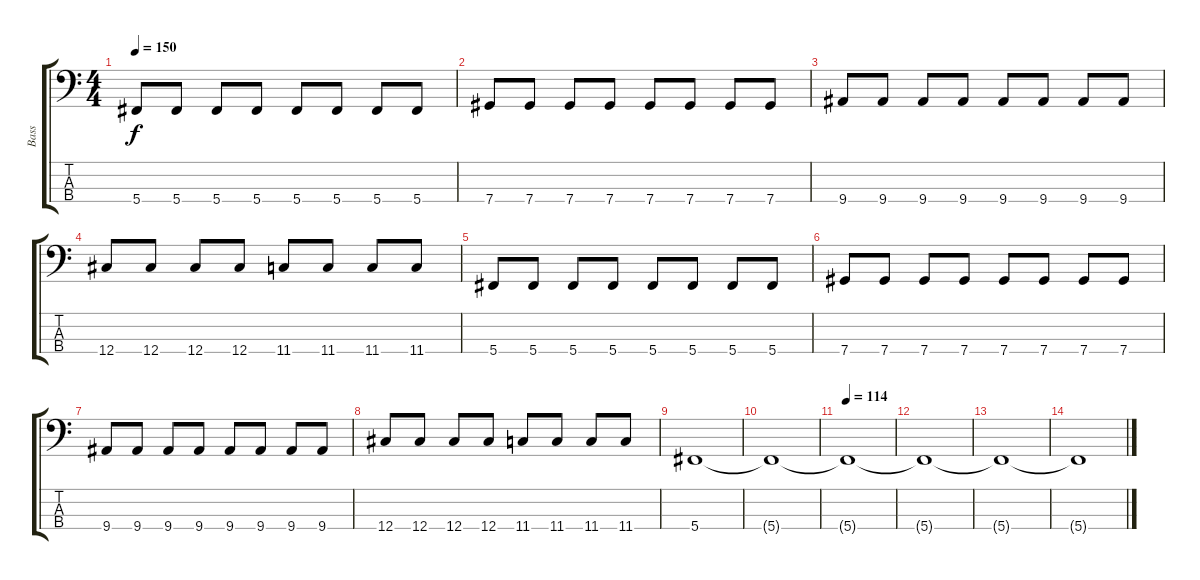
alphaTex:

\track ("Bass" "Bass") {instrument electricbassfinger}
\staff {score tabs}
\tuning (Gb2 Db2 Ab1 Db1) {hide}
\ts (4 4)
\tempo 150
\clef f4
\ks c
5.4.8{dy f} 5.4.8 5.4.8 5.4.8 5.4.8 5.4.8 5.4.8 5.4.8 |
7.4.8 7.4.8 7.4.8 7.4.8 7.4.8 7.4.8 7.4.8 7.4.8 |
9.4.8 9.4.8 9.4.8 9.4.8 9.4.8 9.4.8 9.4.8 9.4.8 |
12.4.8 12.4.8 12.4.8 12.4.8 11.4.8 11.4.8 11.4.8 11.4.8 |
5.4.8 5.4.8 5.4.8 5.4.8 5.4.8 5.4.8 5.4.8 5.4.8 |
7.4.8 7.4.8 7.4.8 7.4.8 7.4.8 7.4.8 7.4.8 7.4.8 |
9.4.8 9.4.8 9.4.8 9.4.8 9.4.8 9.4.8 9.4.8 9.4.8 |
12.4.8 12.4.8 12.4.8 12.4.8 11.4.8 11.4.8 11.4.8 11.4.8 |
5.4.1 |
5.4{t}.1 |
\tempo 114
5.4{t}.1 |
5.4{t}.1 |
5.4{t}.1 |
5.4{t}.1
